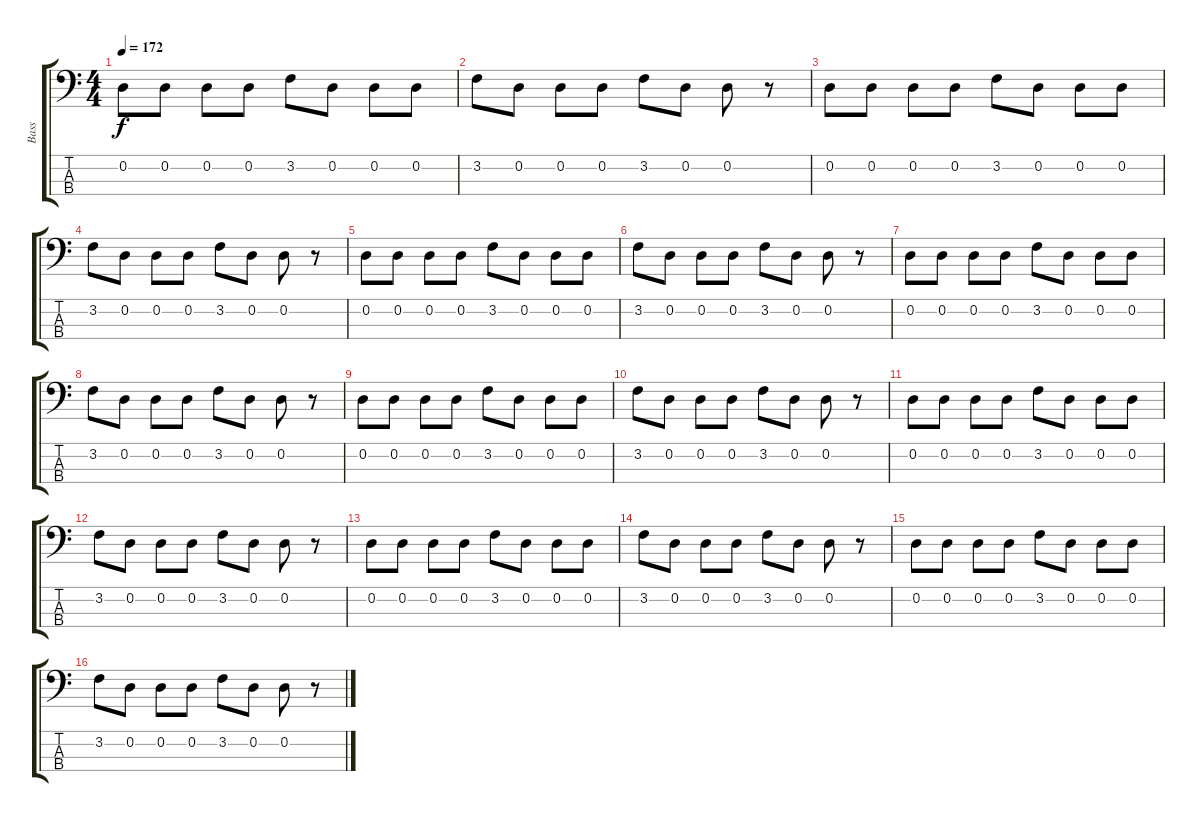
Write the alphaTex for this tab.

\track ("Bass" "Bass") {instrument electricbassfinger}
\staff {score tabs}
\tuning (G2 D2 A1 D1) {hide}
\ts (4 4)
\tempo 172
\clef f4
\ks c
0.2.8{dy f} 0.2.8 0.2.8 0.2.8 3.2.8 0.2.8 0.2.8 0.2.8 |
3.2.8 0.2.8 0.2.8 0.2.8 3.2.8 0.2.8 0.2.8 r.8 |
0.2.8 0.2.8 0.2.8 0.2.8 3.2.8 0.2.8 0.2.8 0.2.8 |
3.2.8 0.2.8 0.2.8 0.2.8 3.2.8 0.2.8 0.2.8 r.8 |
0.2.8 0.2.8 0.2.8 0.2.8 3.2.8 0.2.8 0.2.8 0.2.8 |
3.2.8 0.2.8 0.2.8 0.2.8 3.2.8 0.2.8 0.2.8 r.8 |
0.2.8 0.2.8 0.2.8 0.2.8 3.2.8 0.2.8 0.2.8 0.2.8 |
3.2.8 0.2.8 0.2.8 0.2.8 3.2.8 0.2.8 0.2.8 r.8 |
0.2.8 0.2.8 0.2.8 0.2.8 3.2.8 0.2.8 0.2.8 0.2.8 |
3.2.8 0.2.8 0.2.8 0.2.8 3.2.8 0.2.8 0.2.8 r.8 |
0.2.8 0.2.8 0.2.8 0.2.8 3.2.8 0.2.8 0.2.8 0.2.8 |
3.2.8 0.2.8 0.2.8 0.2.8 3.2.8 0.2.8 0.2.8 r.8 |
0.2.8 0.2.8 0.2.8 0.2.8 3.2.8 0.2.8 0.2.8 0.2.8 |
3.2.8 0.2.8 0.2.8 0.2.8 3.2.8 0.2.8 0.2.8 r.8 |
0.2.8 0.2.8 0.2.8 0.2.8 3.2.8 0.2.8 0.2.8 0.2.8 |
3.2.8 0.2.8 0.2.8 0.2.8 3.2.8 0.2.8 0.2.8 r.8
